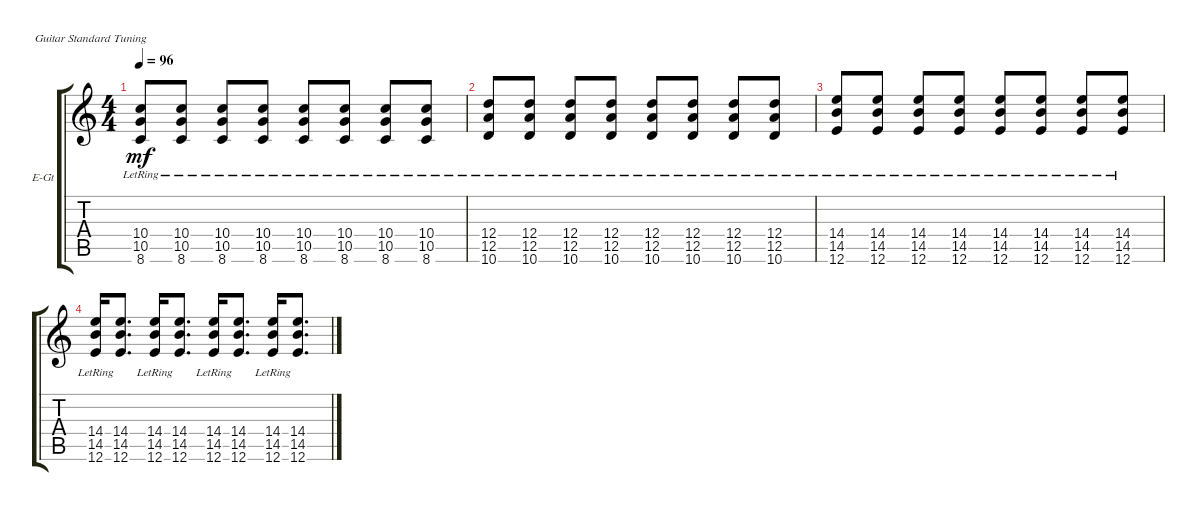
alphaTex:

\bracketExtendMode groupsimilarinstruments
\firstSystemTrackNameOrientation horizontal
\otherSystemsTrackNameOrientation horizontal
\track ("Electric Guitar 2" "E-Gt") {instrument distortionguitar}
\staff {score tabs}
\tuning (E4 B3 G3 D3 A2 E2)
\ts (4 4)
\tempo 96
\clef g2
\ks c
(8.6{lr} 10.5{lr} 10.4{lr}).8{dy mf} (8.6{lr} 10.5{lr} 10.4{lr}).8 (8.6{lr} 10.5{lr} 10.4{lr}).8 (8.6{lr} 10.5{lr} 10.4{lr}).8 (8.6{lr} 10.5{lr} 10.4{lr}).8 (8.6{lr} 10.5{lr} 10.4{lr}).8 (8.6{lr} 10.5{lr} 10.4{lr}).8 (8.6{lr} 10.5{lr} 10.4{lr}).8 |
(12.4{lr} 12.5{lr} 10.6{lr}).8 (12.4{lr} 12.5{lr} 10.6{lr}).8 (12.4{lr} 12.5{lr} 10.6{lr}).8 (12.4{lr} 12.5{lr} 10.6{lr}).8 (12.4{lr} 12.5{lr} 10.6{lr}).8 (12.4{lr} 12.5{lr} 10.6{lr}).8 (12.4{lr} 12.5{lr} 10.6{lr}).8 (12.4{lr} 12.5{lr} 10.6{lr}).8 |
(14.4{lr} 14.5{lr} 12.6{lr}).8 (14.4{lr} 14.5{lr} 12.6{lr}).8 (14.4{lr} 14.5{lr} 12.6{lr}).8 (14.4{lr} 14.5{lr} 12.6{lr}).8 (14.4{lr} 14.5{lr} 12.6{lr}).8 (14.4{lr} 14.5{lr} 12.6{lr}).8 (14.4{lr} 14.5{lr} 12.6{lr}).8 (14.4{lr} 14.5{lr} 12.6{lr}).8 |
(14.4{lr} 14.5{lr} 12.6{lr}).16 (14.4 14.5 12.6).8{d} (14.4{lr} 14.5{lr} 12.6{lr}).16 (14.4 14.5 12.6).8{d} (14.4{lr} 14.5{lr} 12.6{lr}).16 (14.4 14.5 12.6).8{d} (14.4{lr} 14.5{lr} 12.6{lr}).16 (14.4 14.5 12.6).8{d}
